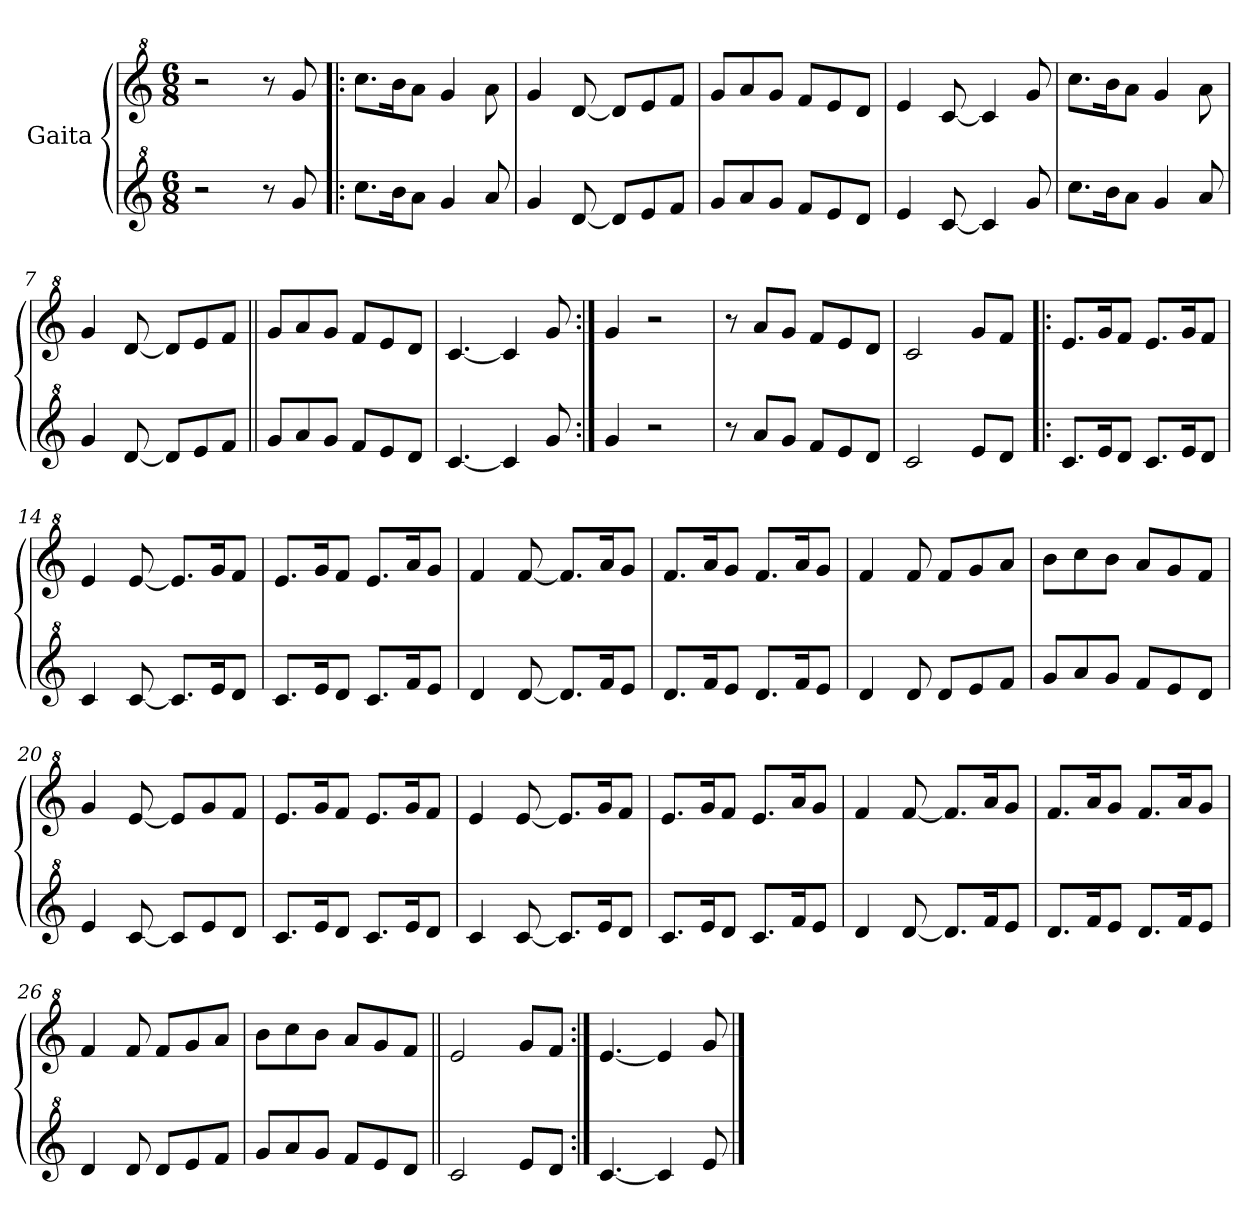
**kern	**kern
*part2	*part1
*staff2	*staff1
*I"Gaita	*I"Gaita
*clefG^2	*clefG^2
*k[]	*k[]
*M6/8	*M6/8
*MM180	*MM180
=1	=1
2r	2r
8r	8r
8gg/	8gg/
=2!|:	=2!|:
8.ccc\L	8.ccc\L
16bb\K	16bb\K
8aa\J	8aa\J
4gg/	4gg/
8aa/	8aa\
=3	=3
4gg/	4gg/
[8dd/	[8dd/
8dd/L]	8dd/L]
8ee/	8ee/
8ff/J	8ff/J
=4	=4
8gg/L	8gg/L
8aa/	8aa/
8gg/J	8gg/J
8ff/L	8ff/L
8ee/	8ee/
8dd/J	8dd/J
=5	=5
4ee/	4ee/
[8cc/	[8cc/
4cc/]	4cc/]
8gg/	8gg/
=6	=6
8.ccc\L	8.ccc\L
16bb\K	16bb\K
8aa\J	8aa\J
4gg/	4gg/
8aa/	8aa\
=7	=7
4gg/	4gg/
[8dd/	[8dd/
8dd/L]	8dd/L]
8ee/	8ee/
8ff/J	8ff/J
=8||	=8||
8gg/L	8gg/L
8aa/	8aa/
8gg/J	8gg/J
8ff/L	8ff/L
8ee/	8ee/
8dd/J	8dd/J
!!LO:LB:g=z
=9	=9
[4.cc/	[4.cc/
4cc/]	4cc/]
8gg/	8gg/
=10:|!	=10:|!
4gg/	4gg/
2r	2r
=11	=11
8r	8r
8aa/L	8aa/L
8gg/J	8gg/J
8ff/L	8ff/L
8ee/	8ee/
8dd/J	8dd/J
=12	=12
2cc/	2cc/
8ee/L	8gg/L
8dd/J	8ff/J
=13!|:	=13!|:
8.cc/L	8.ee/L
16ee/K	16gg/K
8dd/J	8ff/J
8.cc/L	8.ee/L
16ee/K	16gg/K
8dd/J	8ff/J
=14	=14
4cc/	4ee/
[8cc/	[8ee/
8.cc/L]	8.ee/L]
16ee/K	16gg/K
8dd/J	8ff/J
=15	=15
8.cc/L	8.ee/L
16ee/K	16gg/K
8dd/J	8ff/J
8.cc/L	8.ee/L
16ff/K	16aa/K
8ee/J	8gg/J
=16	=16
4dd/	4ff/
[8dd/	[8ff/
8.dd/L]	8.ff/L]
16ff/K	16aa/K
8ee/J	8gg/J
!!LO:LB:g=z
=17	=17
8.dd/L	8.ff/L
16ff/K	16aa/K
8ee/J	8gg/J
8.dd/L	8.ff/L
16ff/K	16aa/K
8ee/J	8gg/J
=18	=18
4dd/	4ff/
8dd/	8ff/
8dd/L	8ff/L
8ee/	8gg/
8ff/J	8aa/J
=19	=19
8gg/L	8bb\L
8aa/	8ccc\
8gg/J	8bb\J
8ff/L	8aa/L
8ee/	8gg/
8dd/J	8ff/J
=20	=20
4ee/	4gg/
[8cc/	[8ee/
8cc/L]	8ee/L]
8ee/	8gg/
8dd/J	8ff/J
=21	=21
8.cc/L	8.ee/L
16ee/K	16gg/K
8dd/J	8ff/J
8.cc/L	8.ee/L
16ee/K	16gg/K
8dd/J	8ff/J
=22	=22
4cc/	4ee/
[8cc/	[8ee/
8.cc/L]	8.ee/L]
16ee/K	16gg/K
8dd/J	8ff/J
=23	=23
8.cc/L	8.ee/L
16ee/K	16gg/K
8dd/J	8ff/J
8.cc/L	8.ee/L
16ff/K	16aa/K
8ee/J	8gg/J
!!LO:LB:g=z
=24	=24
4dd/	4ff/
[8dd/	[8ff/
8.dd/L]	8.ff/L]
16ff/K	16aa/K
8ee/J	8gg/J
=25	=25
8.dd/L	8.ff/L
16ff/K	16aa/K
8ee/J	8gg/J
8.dd/L	8.ff/L
16ff/K	16aa/K
8ee/J	8gg/J
=26	=26
4dd/	4ff/
8dd/	8ff/
8dd/L	8ff/L
8ee/	8gg/
8ff/J	8aa/J
=27	=27
8gg/L	8bb\L
8aa/	8ccc\
8gg/J	8bb\J
8ff/L	8aa/L
8ee/	8gg/
8dd/J	8ff/J
=28||	=28||
2cc/	2ee/
8ee/L	8gg/L
8dd/J	8ff/J
=29:|!	=29:|!
[4.cc/	[4.ee/
4cc/]	4ee/]
8ee/	8gg/
==	==
*-	*-
